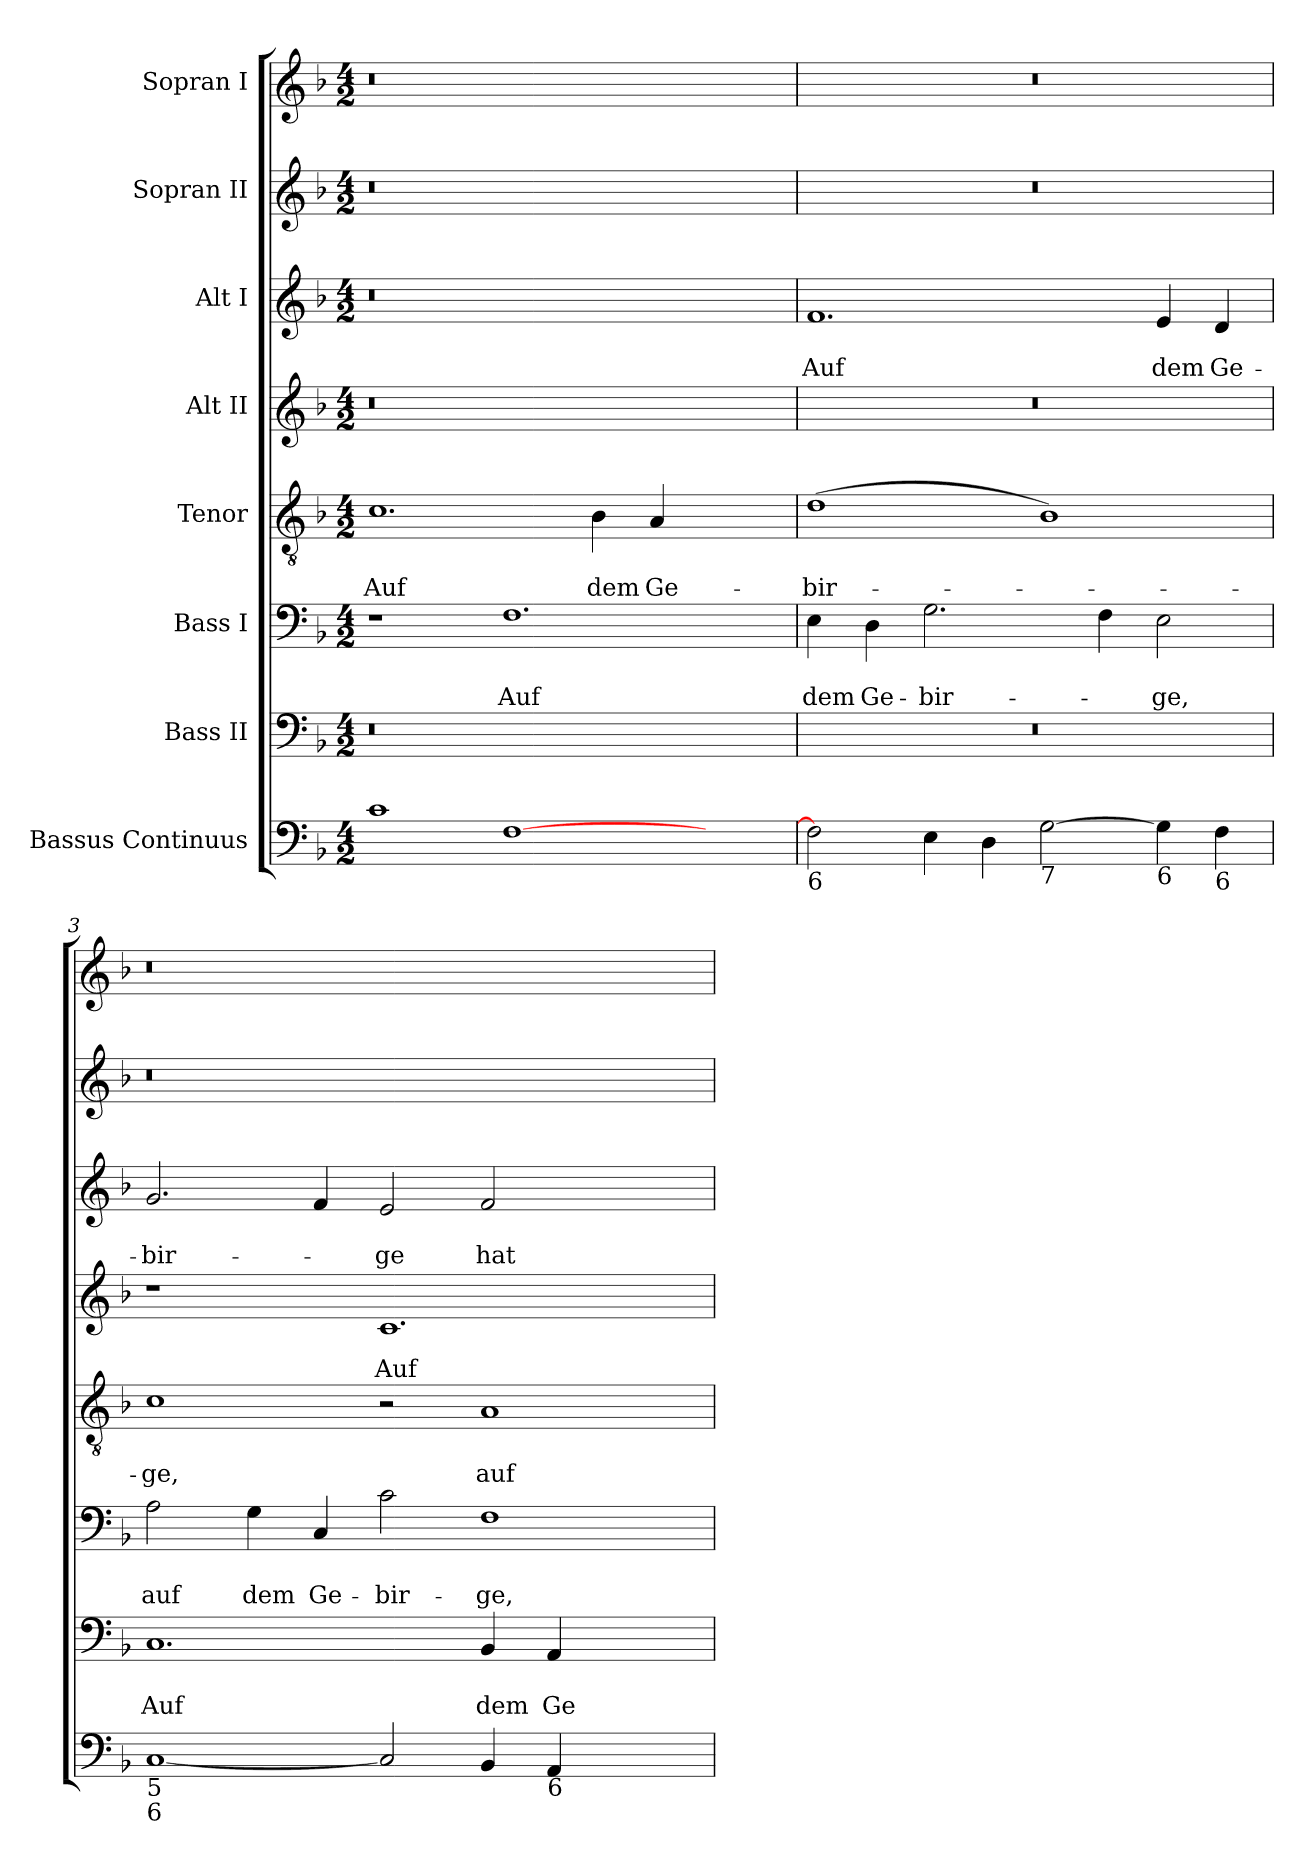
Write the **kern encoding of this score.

**kern	**kern	**text	**text	**kern	**text	**text	**kern	**text	**text	**kern	**text	**text	**kern	**text	**text	**kern	**kern
*part8	*part7	*part7	*part7	*part6	*part6	*part6	*part5	*part5	*part5	*part4	*part4	*part4	*part3	*part3	*part3	*part2	*part1
*staff8	*staff7	*staff7	*staff7	*staff6	*staff6	*staff6	*staff5	*staff5	*staff5	*staff4	*staff4	*staff4	*staff3	*staff3	*staff3	*staff2	*staff1
*I"Bassus Continuus	*I"Bass II	*	*	*I"Bass I	*	*	*I"Tenor	*	*	*I"Alt II	*	*	*I"Alt I	*	*	*I"Sopran II	*I"Sopran I
*clefF4	*clefF4	*	*	*clefF4	*	*	*clefGv2	*	*	*clefG2	*	*	*clefG2	*	*	*clefG2	*clefG2
*k[b-]	*k[b-]	*	*	*k[b-]	*	*	*k[b-]	*	*	*k[b-]	*	*	*k[b-]	*	*	*k[b-]	*k[b-]
*F:	*F:	*	*	*F:	*	*	*F:	*	*	*F:	*	*	*F:	*	*	*F:	*F:
*M4/2	*M4/2	*	*	*M4/2	*	*	*M4/2	*	*	*M4/2	*	*	*M4/2	*	*	*M4/2	*M4/2
=1	=1	=1	=1	=1	=1	=1	=1	=1	=1	=1	=1	=1	=1	=1	=1	=1	=1
!	!	!	!	!	!	!	!	!	!LO:LY:b	!	!	!	!	!	!	!	!
1c	0r	.	.	1r	.	.	1.c	.	Auf	0r	.	.	0r	.	.	0r	0r
!	!	!	!	!	!	!LO:LY:b	!	!	!	!	!	!	!	!	!	!	!
[1F	.	.	.	1.F	.	Auf	.	.	.	.	.	.	.	.	.	.	.
!	!	!	!	!	!	!	!	!	!LO:LY:b	!	!	!	!	!	!	!	!
.	.	.	.	.	.	.	4B-	.	dem	.	.	.	.	.	.	.	.
!	!	!	!	!	!	!	!	!	!LO:LY:b	!	!	!	!	!	!	!	!
.	.	.	.	.	.	.	4A	.	Ge-	.	.	.	.	.	.	.	.
2ryy	2ryy	.	.	.	.	.	2ryy	.	.	2ryy	.	.	2ryy	.	.	2ryy	2ryy
=2	=2	=2	=2	=2	=2	=2	=2	=2	=2	=2	=2	=2	=2	=2	=2	=2	=2
!LO:TX:b:t=6	!	!	!	!	!	!	!	!	!	!	!	!	!	!	!	!	!
!	!	!	!	!	!	!LO:LY:b	!	!	!LO:LY:b	!	!	!	!	!	!LO:LY:b	!	!
2F]	0r	.	.	4E	.	dem	(>1d	.	-bir-	0r	.	.	1.f	.	Auf	0r	0r
!	!	!	!	!	!	!LO:LY:b	!	!	!	!	!	!	!	!	!	!	!
.	.	.	.	4D	.	Ge-	.	.	.	.	.	.	.	.	.	.	.
!	!	!	!	!	!	!LO:LY:b	!	!	!	!	!	!	!	!	!	!	!
4E	.	.	.	2.G	.	-bir-	.	.	.	.	.	.	.	.	.	.	.
4D	.	.	.	.	.	.	.	.	.	.	.	.	.	.	.	.	.
!LO:TX:b:t=7	!	!	!	!	!	!	!	!	!	!	!	!	!	!	!	!	!
[2G	.	.	.	.	.	.	1B-)	.	.	.	.	.	.	.	.	.	.
.	.	.	.	4F	.	.	.	.	.	.	.	.	.	.	.	.	.
!LO:TX:b:t=6	!	!	!	!	!	!	!	!	!	!	!	!	!	!	!	!	!
!	!	!	!	!	!	!LO:LY:b	!	!	!	!	!	!	!	!	!LO:LY:b	!	!
4G]	.	.	.	2E	.	-ge,	.	.	.	.	.	.	4e	.	dem	.	.
!LO:TX:b:t=6	!	!	!	!	!	!	!	!	!	!	!	!	!	!	!	!	!
!	!	!	!	!	!	!	!	!	!	!	!	!	!	!	!LO:LY:b	!	!
4F	.	.	.	.	.	.	.	.	.	.	.	.	4d	.	Ge-	.	.
=3	=3	=3	=3	=3	=3	=3	=3	=3	=3	=3	=3	=3	=3	=3	=3	=3	=3
!LO:TX:b:t=5	!	!	!	!	!	!	!	!	!	!	!	!	!	!	!	!	!
!LO:TX:b:t=6	!	!	!	!	!	!	!	!	!	!	!	!	!	!	!	!	!
!	!	!	!LO:LY:b	!	!	!LO:LY:b	!	!	!LO:LY:b	!	!	!	!	!	!LO:LY:b	!	!
[1C	1.C	.	Auf	2A	.	auf	1c	.	-ge,	1r	.	.	2.g	.	-bir-	0r	0r
!	!	!	!	!	!	!LO:LY:b	!	!	!	!	!	!	!	!	!	!	!
.	.	.	.	4G	.	dem	.	.	.	.	.	.	.	.	.	.	.
!	!	!	!	!	!	!LO:LY:b	!	!	!	!	!	!	!	!	!	!	!
.	.	.	.	4C	.	Ge-	.	.	.	.	.	.	4f	.	.	.	.
!	!	!	!	!	!	!LO:LY:b	!	!	!	!	!	!LO:LY:b	!	!	!LO:LY:b	!	!
2C]	.	.	.	2c	.	-bir-	2r	.	.	1.c	.	Auf	2e	.	-ge	.	.
!	!	!	!LO:LY:b	!	!	!LO:LY:b	!	!	!LO:LY:b	!	!	!	!	!	!LO:LY:b	!	!
4BB-	4BB-	.	dem	1F	.	-ge,	1A	.	auf	.	.	.	2f	.	hat	.	.
!LO:TX:b:t=6	!	!	!	!	!	!	!	!	!	!	!	!	!	!	!	!	!
!	!	!	!LO:LY:b	!	!	!	!	!	!	!	!	!	!	!	!	!	!
4AA	4AA	.	Ge-	.	.	.	.	.	.	.	.	.	.	.	.	.	.
2ryy	2ryy	.	.	.	.	.	.	.	.	.	.	.	2ryy	.	.	2ryy	2ryy
=	=	=	=	=	=	=	=	=	=	=	=	=	=	=	=	=	=
*-	*-	*-	*-	*-	*-	*-	*-	*-	*-	*-	*-	*-	*-	*-	*-	*-	*-
